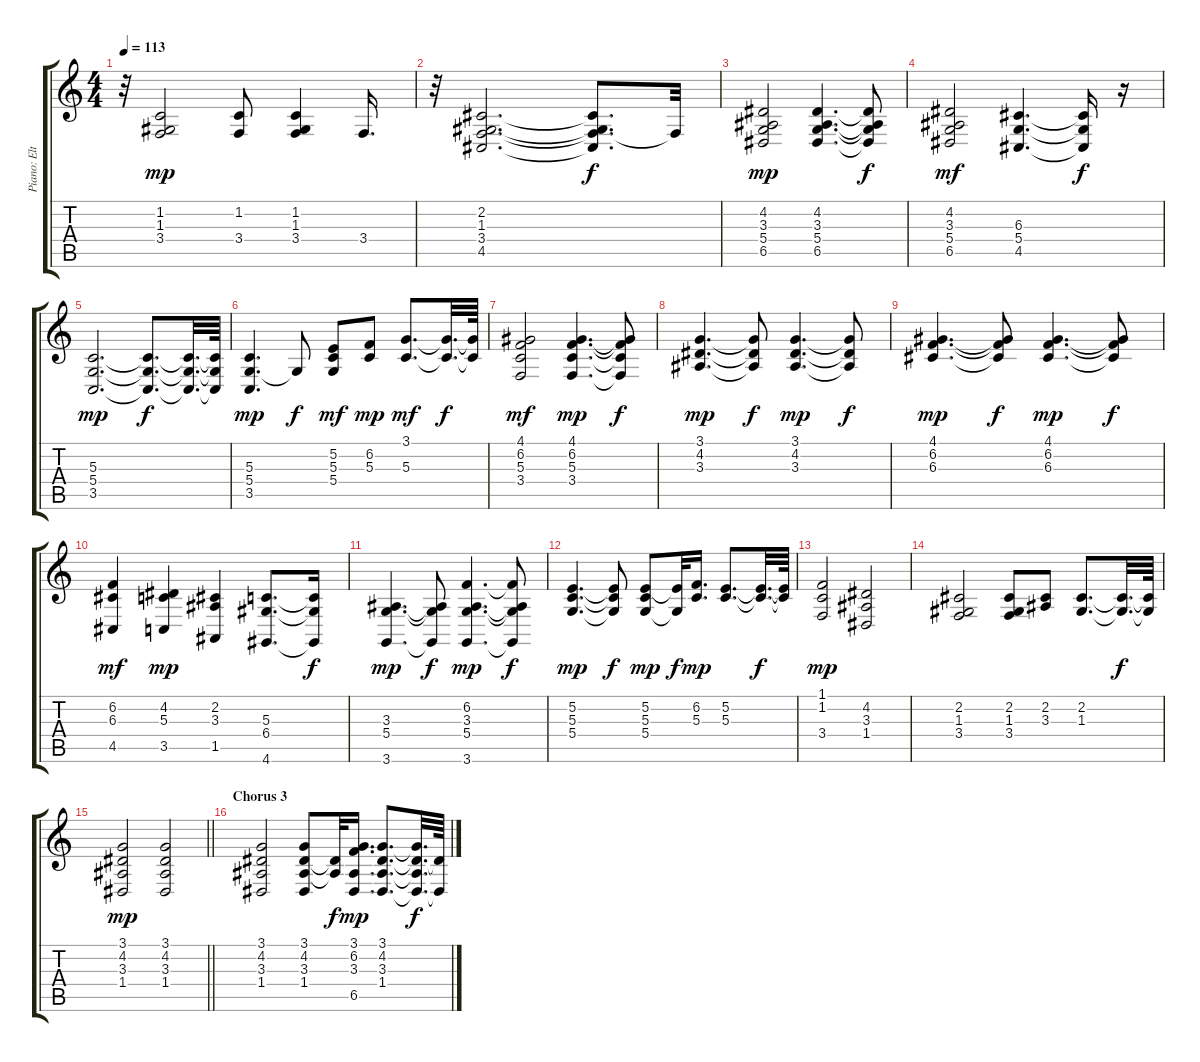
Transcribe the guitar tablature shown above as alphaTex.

\track ("Piano: Elton John" "Piano: Elt") {instrument acousticgrandpiano}
\staff {score tabs}
\tuning (E4 B3 G3 D3 A2 E2) {hide}
\ts (4 4)
\tempo 113
\clef g2
\ks c
r.32{dy f} (1.2 1.3 3.4).2{dy mp} (1.2 3.4).8 (1.2 1.3 3.4).4 3.4.16{d} |
r.32 (2.2 1.3 3.4 4.5).2{d} (2.2{t} 1.3{t} 3.4{t} 4.5{t}).8{d dy f} 3.4{t}.32 |
(4.2 3.3 5.4 6.5).2{dy mp} (4.2 3.3 5.4 6.5).4{d} (4.2{t} 3.3{t} 5.4{t} 6.5{t}).8{dy f} |
(4.2 3.3 5.4 6.5).2{dy mf} (6.3 5.4 4.5).4{d} (6.3{t} 5.4{t} 4.5{t}).16{dy f} r.16 |
(5.3 5.4 3.5).2{d dy mp} (5.3{t} 5.4{t} 3.5{t}).8{d dy f} (5.3{t} 5.4{t} 3.5{t}).32{d} (5.3{t} 5.4{t} 3.5{t}).64 |
(5.3 5.4 3.5).4{d dy mp} 5.4{t}.8{dy f} (5.2 5.3 5.4).8{dy mf} (6.2 5.3).8{dy mp} (3.1 5.3).8{d dy mf} (3.1{t} 5.3{t}).32{d dy f} (3.1{t} 5.3{t}).64 |
(4.1 6.2 5.3 3.4).2{dy mf} (4.1 6.2 5.3 3.4).4{d dy mp} (4.1{t} 6.2{t} 5.3{t} 3.4{t}).8{dy f} |
(3.1 4.2 3.3).4{d dy mp} (3.1{t} 4.2{t} 3.3{t}).8{dy f} (3.1 4.2 3.3).4{d dy mp} (3.1{t} 4.2{t} 3.3{t}).8{dy f} |
(4.1 6.2 6.3).4{d dy mp} (4.1{t} 6.2{t} 6.3{t}).8{dy f} (4.1 6.2 6.3).4{d dy mp} (4.1{t} 6.2{t} 6.3{t}).8{dy f} |
(6.2 6.3 4.5).4{dy mf} (4.2 5.3 3.5).4{dy mp} (2.2 3.3 1.5).4 (5.3 6.4 4.6).8{d} (5.3{t} 6.4{t} 4.6{t}).16{dy f} |
(3.3 5.4 3.6).4{d dy mp} (3.3{t} 5.4{t} 3.6{t}).8{dy f} (6.2 3.3 5.4 3.6).4{d dy mp} (6.2{t} 3.3{t} 5.4{t} 3.6{t}).8{dy f} |
(5.2 5.3 5.4).4{d dy mp} (5.2{t} 5.3{t} 5.4{t}).8{dy f} (5.2 5.3 5.4).8{dy mp} (5.2{t} 5.4{t}).32{dy f} (6.2 5.3).16{d dy mp} (5.2 5.3).8{d} (5.2{t} 5.3{t}).32{d dy f} (5.2{t} 5.3{t}).64 |
(1.1 1.2 3.4).2{dy mp} (4.2 3.3 1.4).2 |
(2.2 1.3 3.4).2 (2.2 1.3 3.4).8 (2.2 3.3).8 (2.2 1.3).8{d} (2.2{t} 1.3{t}).32{d dy f} (2.2{t} 1.3{t}).64 |
\barLineRight lightlight
(3.1 4.2 3.3 1.4).2{dy mp} (3.1 4.2 3.3 1.4).2 |
\section ("" "Chorus 3")
(3.1 4.2 3.3 1.4).2 (3.1 4.2 3.3 1.4).8 (4.2{t} 3.3{t}).32{dy f} (3.1 6.2 3.3 6.5).16{d dy mp} (3.1 4.2 3.3 1.4).8{d} (3.1{t} 4.2{t} 3.3{t} 1.4{t}).32{d dy f} (4.2{t} 1.4{t}).64
